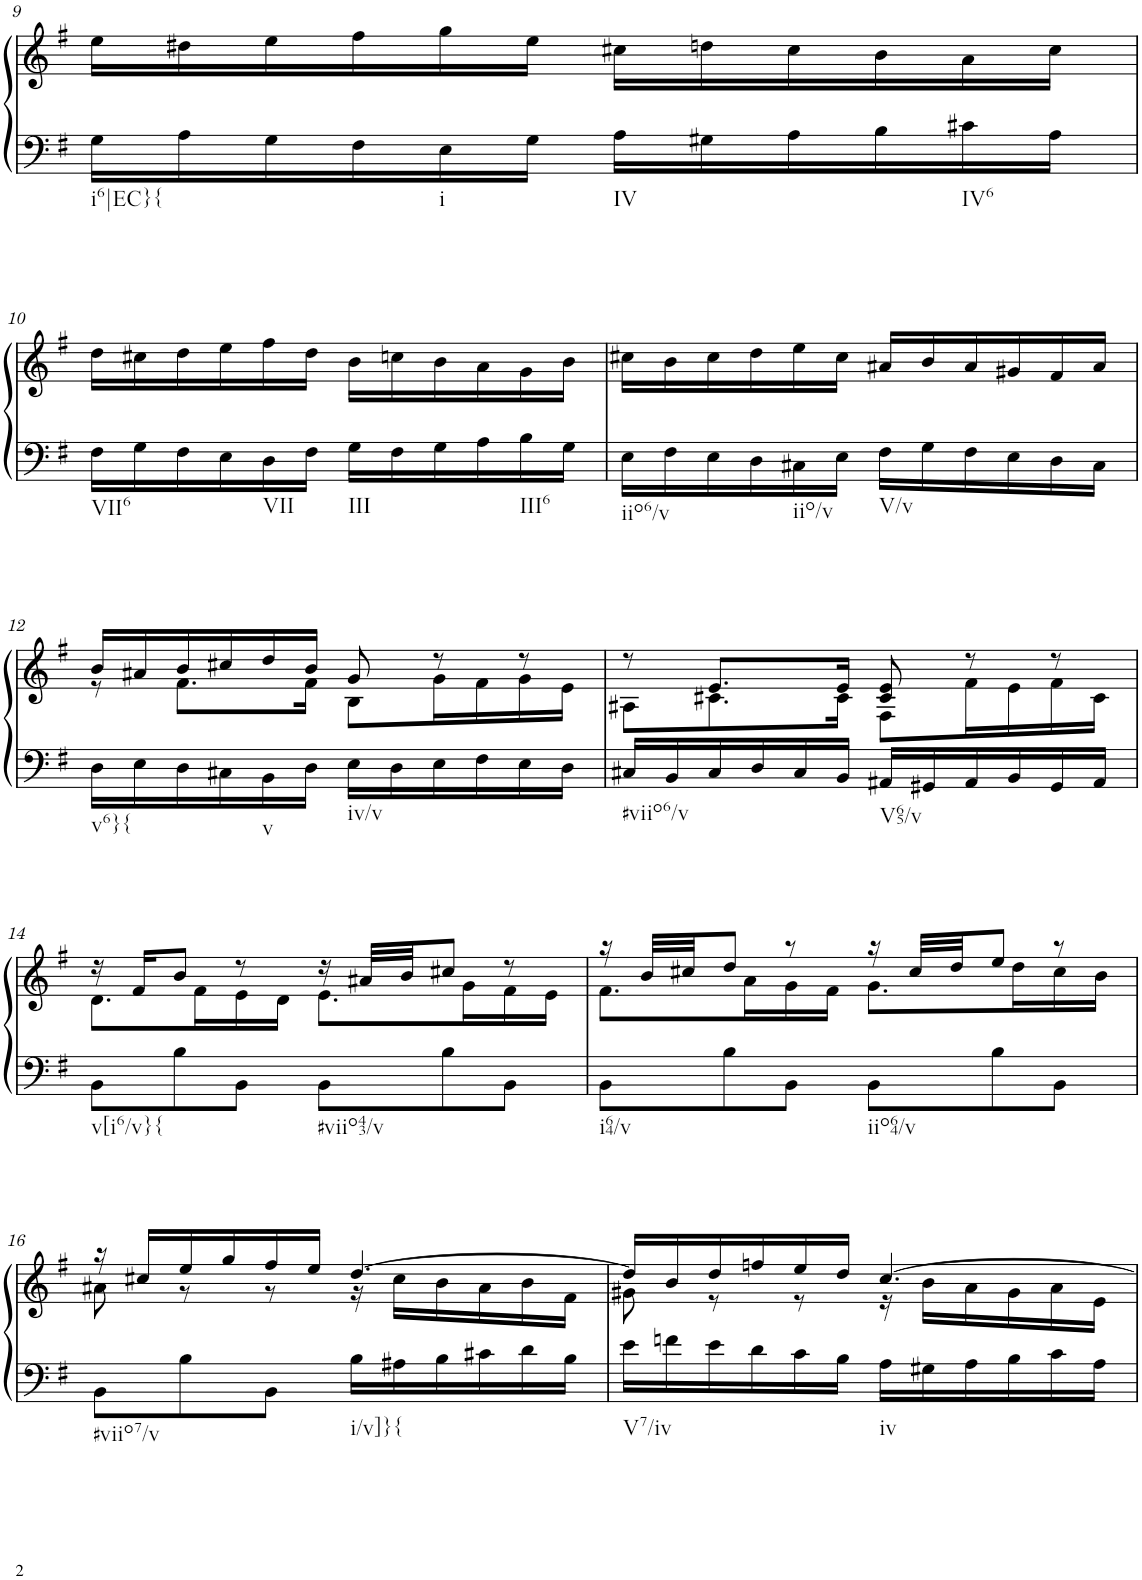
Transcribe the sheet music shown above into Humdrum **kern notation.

**kern	**kern
*part1	*part1
*staff2	*staff1
*I"unbenannt9	*
!!LO:PB:g=z
*clefF4	*clefG2
*k[f#]	*k[f#]
*M6/8	*M6/8
=9	=9
*^	*^
!LO:TX:b:t=i6|EC}{	!	!	!
!LO:TX:b:t=i	!	!	!
!LO:TX:b:t=IV	!	!	!
!LO:TX:b:t=IV6	!	!	!
2.ryy	16G\LL	2.ryy	16ee\LL
.	16A\	.	16dd#X\
.	16G\	.	16ee\
.	16F#\	.	16ff#\
.	16E\	.	16gg\
.	16G\JJ	.	16ee\JJ
.	16A\LL	.	16cc#X\LL
.	16G#X\	.	16ddn\
.	16A\	.	16cc#\
.	16B\	.	16b\
.	16c#X\	.	16a\
.	16A\JJ	.	16cc#\JJ
!!LO:LB:g=z	!!
=10	=10	=10	=10
!LO:TX:b:t=VII6	!	!	!
*v	*v	*	*
16F#\LL	2.ryy	16dd\LL
16G\	.	16cc#X\
16F#\	.	16dd\
16E\	.	16ee\
!LO:TX:b:t=VII	!	!
16D\	.	16ff#\
16F#\JJ	.	16dd\JJ
!LO:TX:b:t=III	!	!
16G\LL	.	16b\LL
16F#\	.	16ccn\
16G\	.	16b\
16A\	.	16a\
!LO:TX:b:t=III6	!	!
16B\	.	16g\
16G\JJ	.	16b\JJ
=11	=11	=11
!LO:TX:b:t=iio6/v	!	!
16E\LL	4ryy	16cc#X\LL
16F#\	.	16b\
16E\	.	16cc#\
16D\	.	16dd\
!LO:TX:b:t=iio/v	!	!
16C#X\	8ryy	16ee\
16E\JJ	.	16cc#\JJ
!LO:TX:b:t=V/v	!	!
16F#\LL	16a#X/LL	4.ryy
16G\	16b/	.
16F#\	16a#/	.
16E\	16g#X/	.
16D\	16f#/	.
16C#\JJ	16a#/JJ	.
!!LO:LB:g=z	!!
=12	=12	=12
!LO:TX:b:t=v6}{	!	!
16D\LL	16b/LL	8r
16E\	16a#X/	.
16D\	16b/	8.f#\L
16C#X\	16cc#X/	.
!LO:TX:b:t=v	!	!
16BB\	16dd/	.
16D\JJ	16b/JJ	16f#\Jk
!LO:TX:b:t=iv/v	!	!
16E\LL	8g/	8B\L
16D\	.	.
16E\	8r	16g\L
16F#\	.	16f#\
16E\	8r	16g\
16D\JJ	.	16e\JJ
=13	=13	=13
!LO:TX:b:t=#viio6/v	!	!
16C#X/LL	8r	8A#X\L
16BB/	.	.
16C#/	8.e/L	8.c#X\
16D/	.	.
16C#/	.	.
16BB/JJ	16e/Jk	16c#\Jk
!LO:TX:b:t=V65/v	!	!
16AA#X/LL	8c#/ 8e/	8F#\L
16GG#X/	.	.
16AA#/	8r	16f#\L
16BB/	.	16e\
16GG#/	8r	16f#\
16AA#/JJ	.	16c#\JJ
!!LO:LB:g=z	!!
=14	=14	=14
!LO:TX:b:t=v[i6/v}{	!	!
8BB\L	16r	8.d\L
.	16f#/KL	.
8B\	8b/J	.
.	.	16f#\L
8BB\J	8r	16e\
.	.	16d\JJ
!LO:TX:b:t=#viio43/v	!	!
8BB\L	16r	8.e\L
.	32a#X/LLL	.
.	32b/JJ	.
8B\	8cc#X/J	.
.	.	16g\L
8BB\J	8r	16f#\
.	.	16e\JJ
=15	=15	=15
!LO:TX:b:t=i64/v	!	!
8BB\L	16r	8.f#\L
.	32b/LLL	.
.	32cc#X/JJ	.
8B\	8dd/J	.
.	.	16a\L
8BB\J	8r	16g\
.	.	16f#\JJ
!LO:TX:b:t=iio64/v	!	!
8BB\L	16r	8.g\L
.	32cc#/LLL	.
.	32dd/JJ	.
8B\	8ee/J	.
.	.	16dd\L
8BB\J	8r	16cc#\
.	.	16b\JJ
!!LO:LB:g=z	!!
=16	=16	=16
!LO:TX:b:t=#viio7/v	!	!
8BB\L	16r	8a#X\
.	16cc#X/LL	.
8B\	16ee/	8r
.	16gg/	.
8BB\J	16ff#/	8r
.	16ee/JJ	.
!LO:TX:b:t=i/v]}{	!	!
16B\LL	[4.dd/	16r
16A#X\	.	16cc#\LL
16B\	.	16b\
16c#X\	.	16a#\
16d\	.	16b\
16B\JJ	.	16f#\JJ
=17	=17	=17
!LO:TX:b:t=V7/iv	!	!
16e\LL	16dd/LL]	8g#X\
16fn\	16b/	.
16e\	16dd/	8r
16d\	16ffn/	.
16c\	16ee/	8r
16B\JJ	16dd/JJ	.
!LO:TX:b:t=iv	!	!
16A\LL	[4.cc/	16r
16G#X\	.	16b\LL
16A\	.	16a\
16B\	.	16g#\
16c\	.	16a\
16A\JJ	.	16e\JJ
*	*v	*v
=	=
*-	*-
